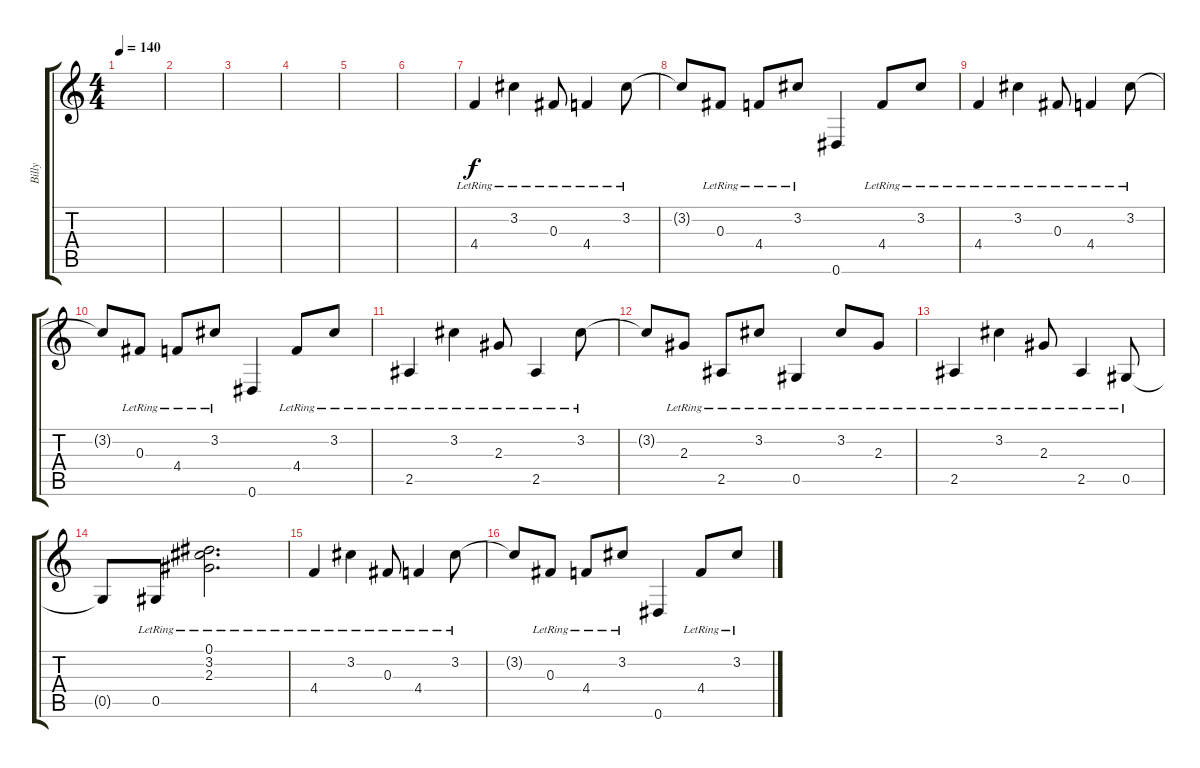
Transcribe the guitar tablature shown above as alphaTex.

\track ("Billy" "Billy") {instrument acousticguitarsteel}
\staff {score tabs}
\tuning (Eb4 Bb3 Gb3 Db3 Ab2 Eb2) {hide}
\ts (4 4)
\tempo 140
\clef g2
\ks c
|
|
|
|
|
|
4.4{lr}.4 3.2{lr}.4 0.3{lr}.8 4.4{lr}.4 3.2{lr}.8 |
3.2{t}.8 0.3{lr}.8 4.4{lr}.8 3.2{lr}.8 0.6.4 4.4{lr}.8 3.2{lr}.8 |
4.4{lr}.4 3.2{lr}.4 0.3{lr}.8 4.4{lr}.4 3.2{lr}.8 |
3.2{t}.8 0.3{lr}.8 4.4{lr}.8 3.2{lr}.8 0.6.4 4.4{lr}.8 3.2{lr}.8 |
2.5{lr}.4 3.2{lr}.4 2.3{lr}.8 2.5{lr}.4 3.2{lr}.8 |
3.2{t}.8 2.3{lr}.8 2.5{lr}.8 3.2{lr}.8 0.5{lr}.4 3.2{lr}.8 2.3{lr}.8 |
2.5{lr}.4 3.2{lr}.4 2.3{lr}.8 2.5{lr}.4 0.5{lr}.8 |
0.5{t}.8 0.5{lr}.8 (0.1{lr} 3.2{lr} 2.3{lr}).2{d} |
4.4{lr}.4 3.2{lr}.4 0.3{lr}.8 4.4{lr}.4 3.2{lr}.8 |
3.2{t}.8 0.3{lr}.8 4.4{lr}.8 3.2{lr}.8 0.6.4 4.4{lr}.8 3.2{lr}.8
